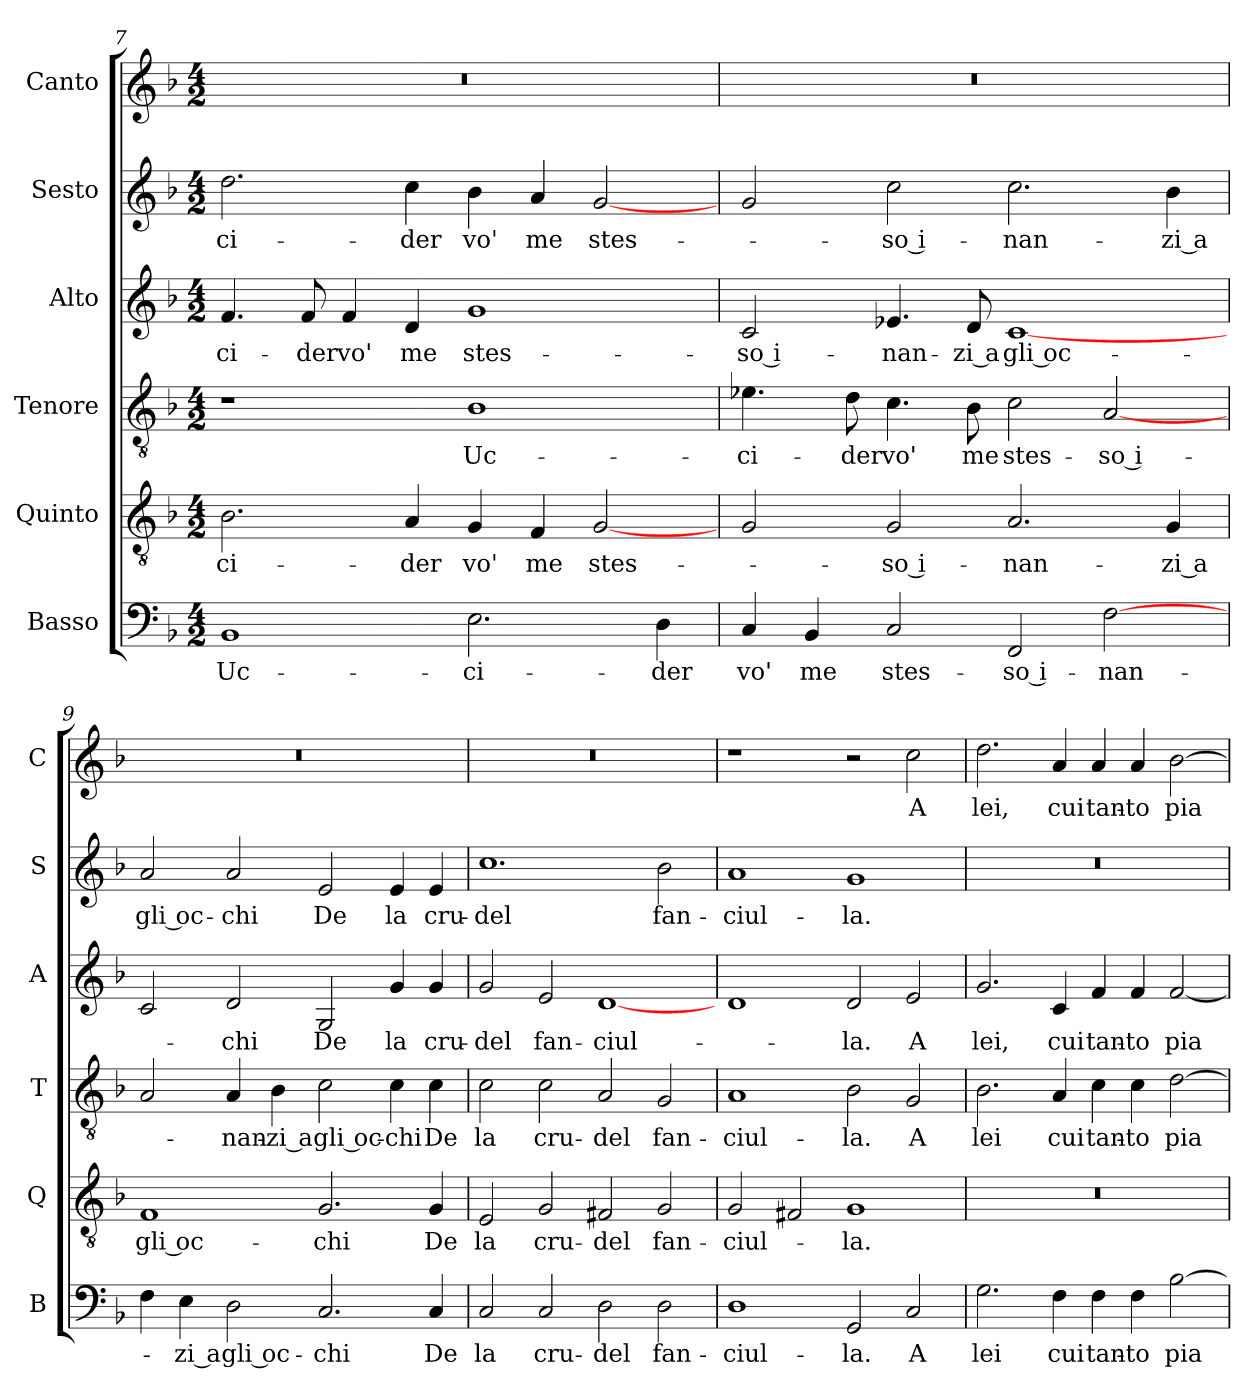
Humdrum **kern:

**kern	**text	**kern	**text	**kern	**text	**kern	**text	**kern	**text	**kern	**text
*part6	*part6	*part5	*part5	*part4	*part4	*part3	*part3	*part2	*part2	*part1	*part1
*staff6	*staff6	*staff5	*staff5	*staff4	*staff4	*staff3	*staff3	*staff2	*staff2	*staff1	*staff1
*I"Basso	*	*I"Quinto	*	*I"Tenore	*	*I"Alto	*	*I"Sesto	*	*I"Canto	*
*I'B	*	*I'Q	*	*I'T	*	*I'A	*	*I'S	*	*I'C	*
*clefF4	*	*clefGv2	*	*clefGv2	*	*clefG2	*	*clefG2	*	*clefG2	*
*k[b-]	*	*k[b-]	*	*k[b-]	*	*k[b-]	*	*k[b-]	*	*k[b-]	*
*M4/2	*	*M4/2	*	*M4/2	*	*M4/2	*	*M4/2	*	*M4/2	*
=7	=7	=7	=7	=7	=7	=7	=7	=7	=7	=7	=7
1BB-	Uc-	2.B-	-ci-	1r	.	4.f	-ci-	2.dd	-ci-	0r	.
.	.	.	.	.	.	8f	-der	.	.	.	.
.	.	.	.	.	.	4f	vo'	.	.	.	.
.	.	4A	-der	.	.	4d	me	4cc	-der	.	.
2.E	-ci-	4G	vo'	1B-	Uc-	1g	stes-	4b-	vo'	.	.
.	.	4F	me	.	.	.	.	4a	me	.	.
.	.	[2G	stes-	.	.	.	.	[2g	stes-	.	.
4D	-der	.	.	.	.	.	.	.	.	.	.
=8	=8	=8	=8	=8	=8	=8	=8	=8	=8	=8	=8
4C	vo'	2G	.	4.e-X	-ci-	2c	-so i-	2g	.	0r	.
4BB-	me	.	.	.	.	.	.	.	.	.	.
.	.	.	.	8d	-der	.	.	.	.	.	.
2C	stes-	2G	-so i-	4.c	vo'	4.e-X	-nan-	2cc	-so i-	.	.
.	.	.	.	8B-	me	8d	-zi a	.	.	.	.
2FF	-so i-	2.A	-nan-	2c	stes-	[1c	gli oc-	2.cc	-nan-	.	.
[2F	-nan-	.	.	[2A	-so i-	.	.	.	.	.	.
.	.	4G	-zi a	.	.	.	.	4b-	-zi a	.	.
=9	=9	=9	=9	=9	=9	=9	=9	=9	=9	=9	=9
4F	.	1F	gli oc-	2A	.	2c	.	2a	gli oc-	0r	.
4E	-zi a	.	.	.	.	.	.	.	.	.	.
2D	gli oc-	.	.	4A	-nan-	2d	-chi	2a	-chi	.	.
.	.	.	.	4B-	-zi a	.	.	.	.	.	.
2.C	-chi	2.G	-chi	2c	gli oc-	2G	De	2e	De	.	.
.	.	.	.	4c	-chi	4g	la	4e	la	.	.
4C	De	4G	De	4c	De	4g	cru-	4e	cru-	.	.
=10	=10	=10	=10	=10	=10	=10	=10	=10	=10	=10	=10
2C	la	2E	la	2c	la	2g	-del	1.cc	-del	0r	.
2C	cru-	2G	cru-	2c	cru-	2e	fan-	.	.	.	.
2D	-del	2F#X	-del	2A	-del	[1d	-ciul-	.	.	.	.
2D	fan-	2G	fan-	2G	fan-	.	.	2b-	fan-	.	.
=11	=11	=11	=11	=11	=11	=11	=11	=11	=11	=11	=11
1D	-ciul-	2G	-ciul-	1A	-ciul-	1d	.	1a	-ciul-	1r	.
.	.	2F#X	.	.	.	.	.	.	.	.	.
2GG	-la.	1G	-la.	2B-	-la.	2d	-la.	1g	-la.	2r	.
2C	A	.	.	2G	A	2e	A	.	.	2cc	A
=12	=12	=12	=12	=12	=12	=12	=12	=12	=12	=12	=12
2.G	lei	0r	.	2.B-	lei	2.g	lei,	0r	.	2.dd	lei,
4F	cui	.	.	4A	cui	4c	cui	.	.	4a	cui
4F	tan-	.	.	4c	tan-	4f	tan-	.	.	4a	tan-
4F	-to	.	.	4c	-to	4f	-to	.	.	4a	-to
[2B-	pia-	.	.	[2d	pia-	[2f	pia-	.	.	[2b-	pia-
=	=	=	=	=	=	=	=	=	=	=	=
*-	*-	*-	*-	*-	*-	*-	*-	*-	*-	*-	*-
